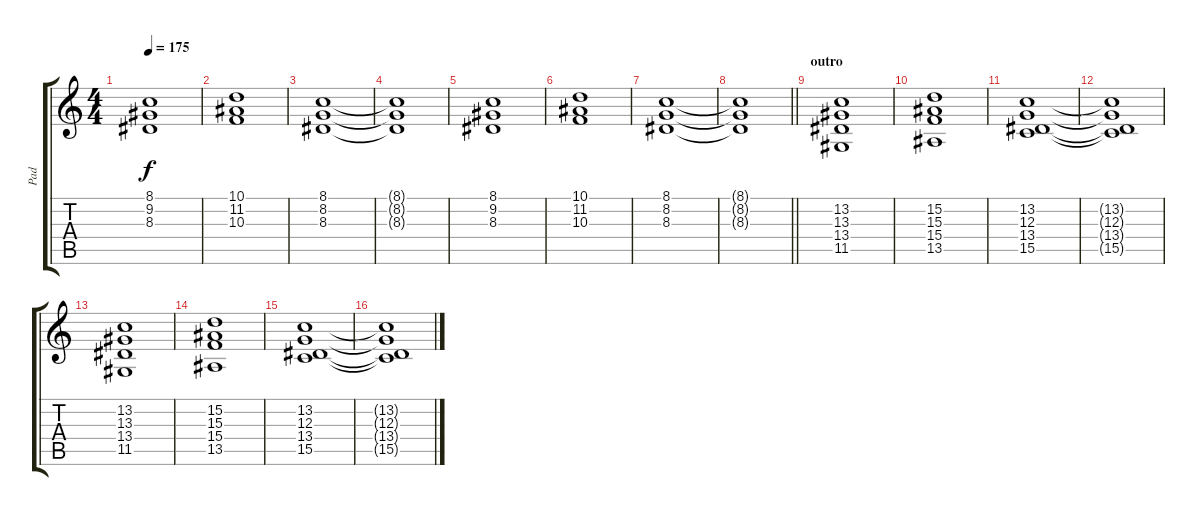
\track ("Pad" "Pad") {instrument pad2warm}
\staff {score tabs}
\tuning (E4 B3 G3 D3 A2 E2) {hide}
\ts (4 4)
\tempo 175
\clef g2
\ks c
(8.1 9.2 8.3).1{dy f} |
(10.1 11.2 10.3).1 |
(8.1 8.2 8.3).1 |
(8.1{t} 8.2{t} 8.3{t}).1 |
(8.1 9.2 8.3).1 |
(10.1 11.2 10.3).1 |
(8.1 8.2 8.3).1 |
\barLineRight lightlight
(8.1{t} 8.2{t} 8.3{t}).1 |
\section ("" "outro")
(13.2 13.3 13.4 11.5).1 |
(15.2 15.3 15.4 13.5).1 |
(13.2 12.3 13.4 15.5).1 |
(13.2{t} 12.3{t} 13.4{t} 15.5{t}).1 |
(13.2 13.3 13.4 11.5).1 |
(15.2 15.3 15.4 13.5).1 |
(13.2 12.3 13.4 15.5).1 |
(13.2{t} 12.3{t} 13.4{t} 15.5{t}).1
